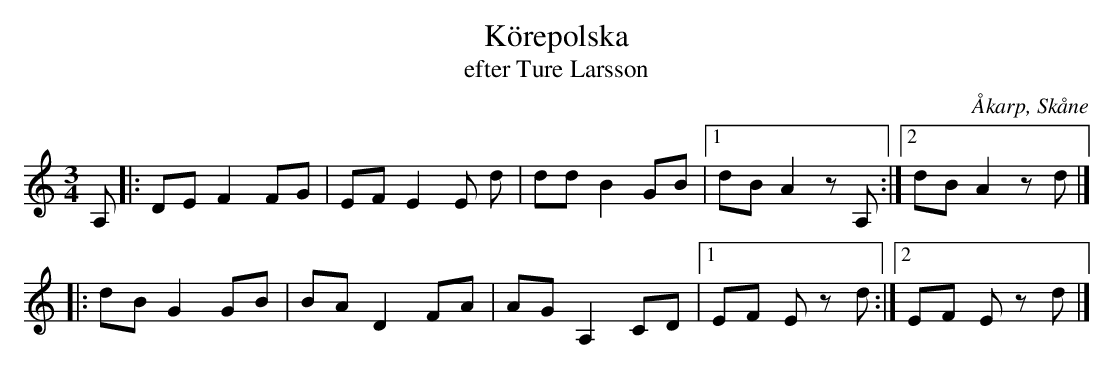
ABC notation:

X:1
T:Körepolska
T:efter Ture Larsson
O:Åkarp, Skåne
M:3/4
L:1/8
K:Am
A, |: DE F2 FG | EF E2 E d | dd B2 GB |1 dB A2 zA, :|2 dB A2 zd |]
|: dB G2 GB | BA D2 FA | AG A,2 CD |1 EF E zd :|2 EF E zd |]
